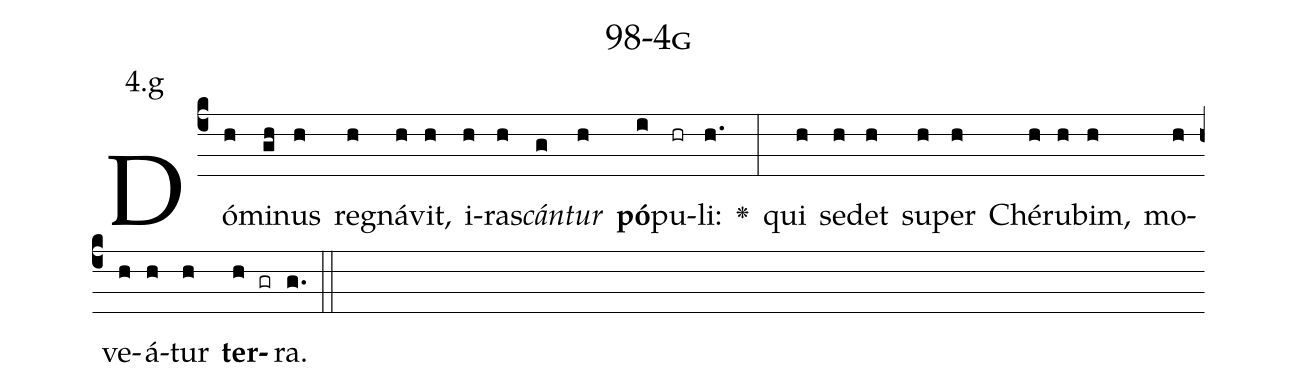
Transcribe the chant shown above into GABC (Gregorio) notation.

name: 98-4g;
annotation: 4.g;
%%
(c4)Dó(h)mi(gh)nus(h) re(h)gná(h)vit,(h) i(h)ras(h)<i>cán</i>(g)<i>tur</i>(h) <b>pó</b>(i)pu(hr)li:(h.) <v>\greheightstar</v>(:) qui(h) se(h)det(h) su(h)per(h) Ché(h)ru(h)bim,(h) mo(h)ve(h)á(h)tur(h) <b>ter</b>(h gr)ra.(g.) (::)


%E(h) u(h) o(h) u(h) a(h) e.(g.) (::)
